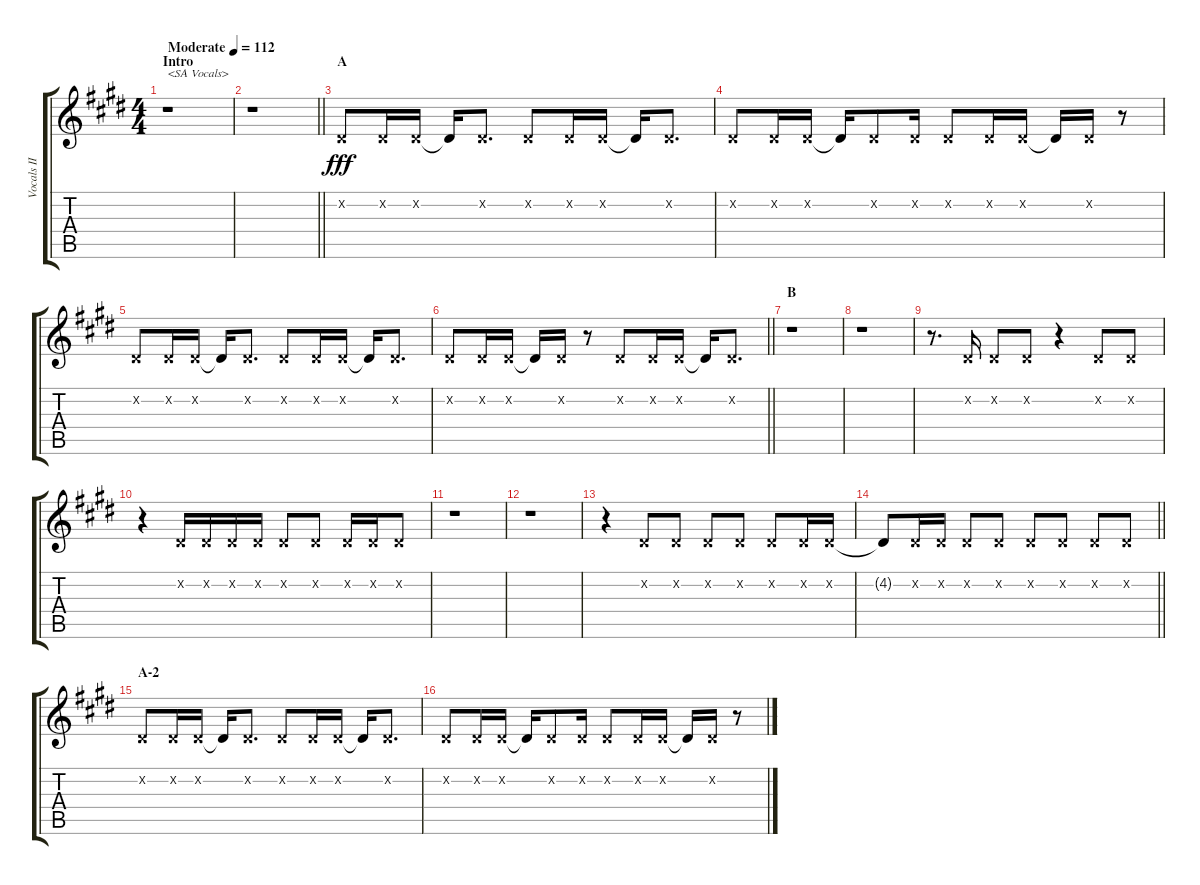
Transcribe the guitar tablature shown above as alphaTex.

\track ("Vocals II" "Vocals II") {instrument voiceoohs}
\staff {score tabs}
\tuning (E4 B3 G3 D3 A2 E2) {hide}
\ts (4 4)
\section ("" "Intro")
\tempo (112 "Moderate")
\clef g2
\ks e
r.1{txt "<SA Vocals>" dy fff instrument voiceoohs} |
\barLineRight lightlight
r.1 |
\section ("" "A")
4.2{x}.8 4.2{x}.16 4.2{x}.16 4.2{t}.16 4.2{x}.8{d} 4.2{x}.8 4.2{x}.16 4.2{x}.16 4.2{t}.16 4.2{x}.8{d} |
4.2{x}.8 4.2{x}.16 4.2{x}.16 4.2{t}.16 4.2{x}.8 4.2{x}.16 4.2{x}.8 4.2{x}.16 4.2{x}.16 4.2{t}.16 4.2{x}.16 r.8 |
4.2{x}.8 4.2{x}.16 4.2{x}.16 4.2{t}.16 4.2{x}.8{d} 4.2{x}.8 4.2{x}.16 4.2{x}.16 4.2{t}.16 4.2{x}.8{d} |
\barLineRight lightlight
4.2{x}.8 4.2{x}.16 4.2{x}.16 4.2{t}.16 4.2{x}.16 r.8 4.2{x}.8 4.2{x}.16 4.2{x}.16 4.2{t}.16 4.2{x}.8{d} |
\section ("" "B")
r.1 |
r.1 |
r.8{d} 4.2{x}.16 4.2{x}.8 4.2{x}.8 r.4 4.2{x}.8 4.2{x}.8 |
r.4 4.2{x}.16 4.2{x}.16 4.2{x}.16 4.2{x}.16 4.2{x}.8 4.2{x}.8 4.2{x}.16 4.2{x}.16 4.2{x}.8 |
r.1 |
r.1 |
r.4 4.2{x}.8 4.2{x}.8 4.2{x}.8 4.2{x}.8 4.2{x}.8 4.2{x}.16 4.2{x}.16 |
\barLineRight lightlight
4.2{t}.8 4.2{x}.16 4.2{x}.16 4.2{x}.8 4.2{x}.8 4.2{x}.8 4.2{x}.8 4.2{x}.8 4.2{x}.8 |
\section ("" "A-2")
4.2{x}.8 4.2{x}.16 4.2{x}.16 4.2{t}.16 4.2{x}.8{d} 4.2{x}.8 4.2{x}.16 4.2{x}.16 4.2{t}.16 4.2{x}.8{d} |
4.2{x}.8 4.2{x}.16 4.2{x}.16 4.2{t}.16 4.2{x}.8 4.2{x}.16 4.2{x}.8 4.2{x}.16 4.2{x}.16 4.2{t}.16 4.2{x}.16 r.8
